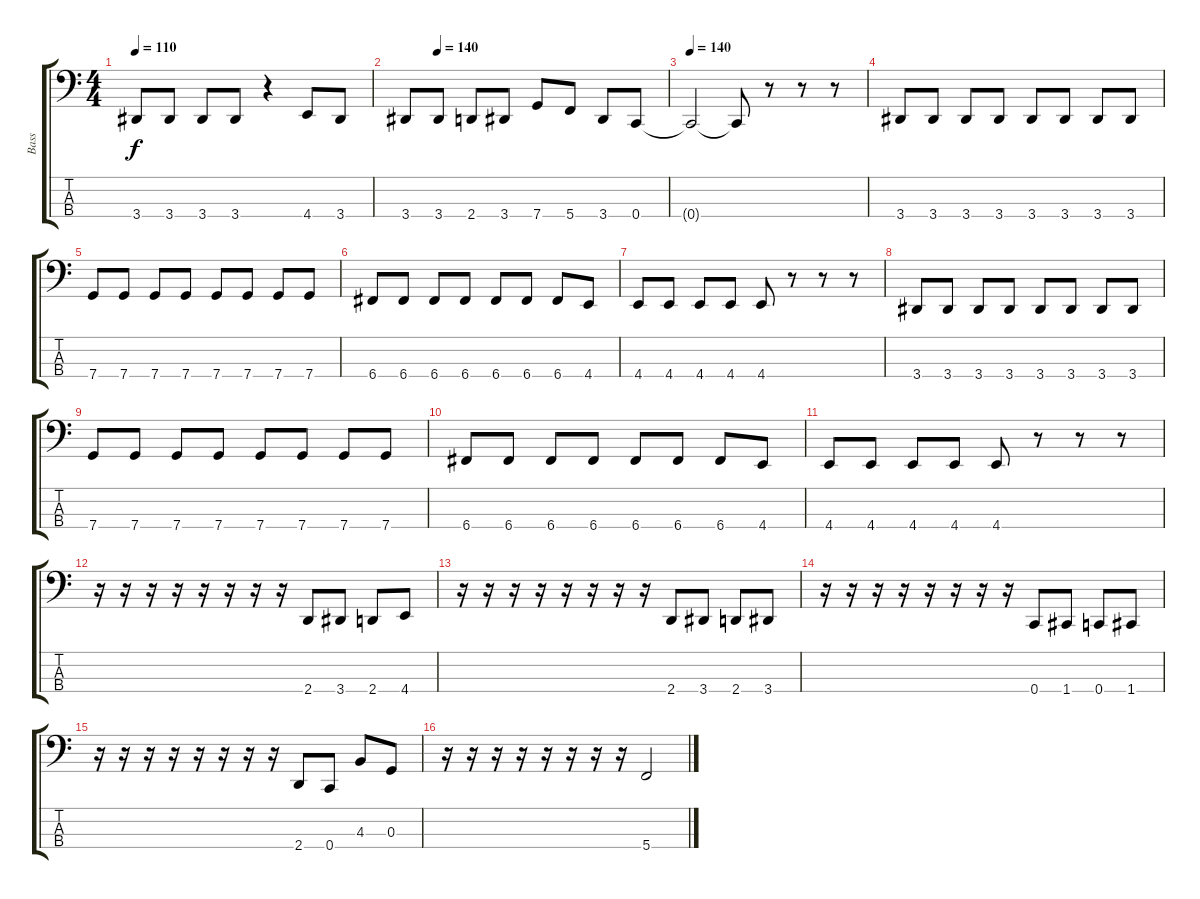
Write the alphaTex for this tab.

\track ("Bass" "Bass") {instrument slapbass1}
\staff {score tabs}
\tuning (F2 C2 G1 C1) {hide}
\ts (4 4)
\tempo 110
\clef f4
\ks c
3.4.8{dy f} 3.4.8 3.4.8 3.4.8 r.4 4.4.8 3.4.8 |
\tempo (140 0.125)
3.4.8 3.4.8 2.4.8 3.4.8 7.4.8 5.4.8 3.4.8 0.4.8 |
\tempo 140
0.4{t}.2 0.4{t}.8 r.8 r.8 r.8 |
3.4.8 3.4.8 3.4.8 3.4.8 3.4.8 3.4.8 3.4.8 3.4.8 |
7.4.8 7.4.8 7.4.8 7.4.8 7.4.8 7.4.8 7.4.8 7.4.8 |
6.4.8 6.4.8 6.4.8 6.4.8 6.4.8 6.4.8 6.4.8 4.4.8 |
4.4.8 4.4.8 4.4.8 4.4.8 4.4.8 r.8 r.8 r.8 |
3.4.8 3.4.8 3.4.8 3.4.8 3.4.8 3.4.8 3.4.8 3.4.8 |
7.4.8 7.4.8 7.4.8 7.4.8 7.4.8 7.4.8 7.4.8 7.4.8 |
6.4.8 6.4.8 6.4.8 6.4.8 6.4.8 6.4.8 6.4.8 4.4.8 |
4.4.8 4.4.8 4.4.8 4.4.8 4.4.8 r.8 r.8 r.8 |
r.16 r.16 r.16 r.16 r.16 r.16 r.16 r.16 2.4.8 3.4.8 2.4.8 4.4.8 |
r.16 r.16 r.16 r.16 r.16 r.16 r.16 r.16 2.4.8 3.4.8 2.4.8 3.4.8 |
r.16 r.16 r.16 r.16 r.16 r.16 r.16 r.16 0.4.8 1.4.8 0.4.8 1.4.8 |
r.16 r.16 r.16 r.16 r.16 r.16 r.16 r.16 2.4.8 0.4.8 4.3.8 0.3.8 |
r.16 r.16 r.16 r.16 r.16 r.16 r.16 r.16 5.4.2
